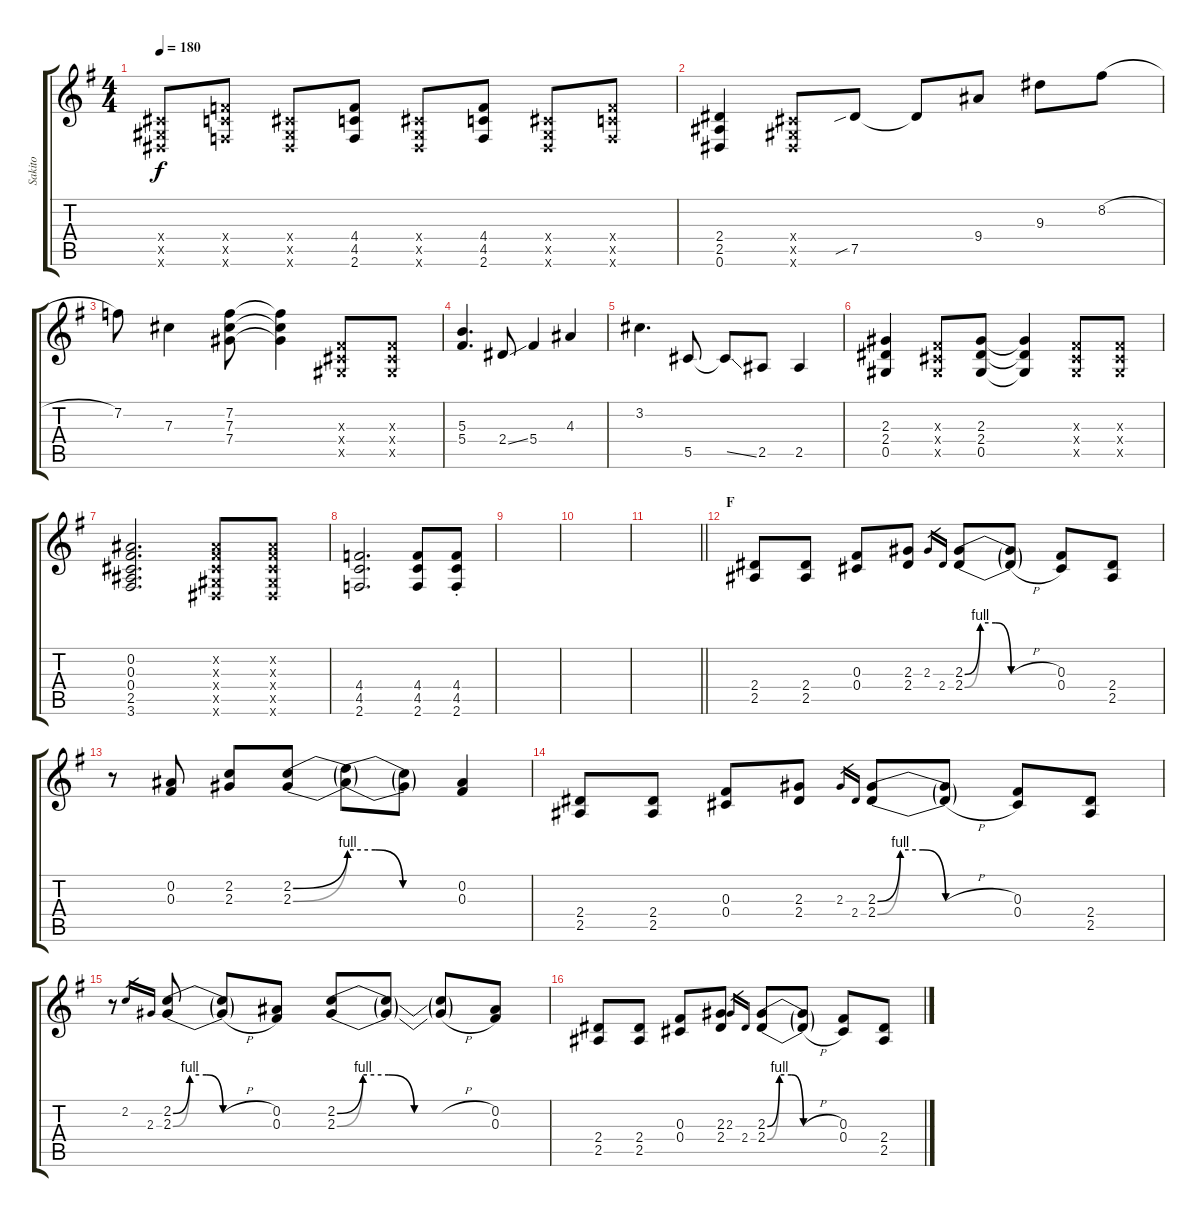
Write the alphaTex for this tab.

\track ("Sakito" "Sakito") {instrument distortionguitar}
\staff {score tabs}
\tuning (Eb4 Bb3 Gb3 Db3 Ab2 Eb2) {hide}
\ts (4 4)
\tempo 180
\clef g2
\ks g
(0.4{x} 0.5{x} 0.6{x}).8{dy f} (4.4{x} 4.5{x} 2.6{x}).8 (0.4{x} 0.5{x} 0.6{x}).8 (4.4 4.5 2.6).8 (0.4{x} 0.5{x} 0.6{x}).8 (4.4 4.5 2.6).8 (0.4{x} 0.5{x} 0.6{x}).8 (4.4{x} 4.5{x} 2.6{x}).8 |
(2.4 2.5 0.6).4 (0.4{x} 0.5{x} 0.6{x}).8 7.5{sib}.8 7.5{t}.8 9.4.8 9.3.8 8.2{h}.8 |
7.2.8 7.3.4 (7.2 7.3 7.4).8 (7.2{t} 7.3{t} 7.4{t}).4 (0.3{x} 0.4{x} 0.5{x}).8 (0.3{x} 0.4{x} 0.5{x}).8 |
(5.3 5.4).4{d} 2.4{ss}.8 5.4.4 4.3.4 |
3.2.4{d} 5.5.8 5.5{ss t}.8 2.5.8 2.5.4 |
(2.3 2.4 0.5).4 (0.3{x} 0.4{x} 0.5{x}).8 (2.3 2.4 0.5).8 (2.3{t} 2.4{t} 0.5{t}).4 (0.3{x} 0.4{x} 0.5{x}).8 (0.3{x} 0.4{x} 0.5{x}).8 |
(0.2 0.3 0.4 2.5 3.6).2{d} (0.2{x} 0.3{x} 0.4{x} 0.5{x} 0.6{x}).8 (0.2{x} 0.3{x} 0.4{x} 0.5{x} 0.6{x}).8 |
(4.4 4.5 2.6).2{d} (4.4 4.5 2.6).8 (4.4{st} 4.5{st} 2.6{st}).8 |
|
|
\barLineRight lightlight
|
\section ("" "F")
(2.4 2.5).8 (2.4 2.5).8 (0.3 0.4).8 (2.3 2.4).8 2.3.16{gr} 2.4.16{gr} (2.3{be (custom 0 0 10 4 20 4 30 0 60 0)} 2.4{be (custom 0 0 10 4 20 4 30 0 60 0)}).8 (2.3{h t} 2.4{h t}).8 (0.3 0.4).8 (2.4 2.5).8 |
r.8 (0.2 0.3).8 (2.2 2.3).8 (2.2{be (bend 0 0 60 4)} 2.3{be (bend 0 0 60 4)}).8 (2.2{be (custom 0 4 15 4 30 0 60 0) t} 2.3{be (custom 0 4 15 4 30 0 60 0) t}).8 (2.2{t} 2.3{t}).8 (0.2 0.3).4 |
(2.4 2.5).8 (2.4 2.5).8 (0.3 0.4).8 (2.3 2.4).8 2.3.16{gr} 2.4.16{gr} (2.3{be (custom 0 0 10 4 20 4 30 0 60 0)} 2.4{be (custom 0 0 10 4 20 4 30 0 60 0)}).8 (2.3{h t} 2.4{h t}).8 (0.3 0.4).8 (2.4 2.5).8 |
r.8 2.2.16{gr} 2.3.16{gr} (2.2{be (custom 0 0 10 4 20 4 30 0 60 0)} 2.3{be (custom 0 0 10 4 20 4 30 0 60 0)}).8 (2.2{h t} 2.3{h t}).8 (0.2 0.3).8 (2.2{be (custom 0 0 10 4 20 4 30 0 60 0)} 2.3{be (custom 0 0 10 4 20 4 30 0 60 0)}).8 (2.2{t} 2.3{t}).8 (2.2{h t} 2.3{h t}).8 (0.2 0.3).8 |
(2.4 2.5).8 (2.4 2.5).8 (0.3 0.4).8 (2.3 2.4).8 2.3.16{gr} 2.4.16{gr} (2.3{be (custom 0 0 10 4 20 4 30 0 60 0)} 2.4{be (custom 0 0 10 4 20 4 30 0 60 0)}).8 (2.3{h t} 2.4{h t}).8 (0.3 0.4).8 (2.4 2.5).8
